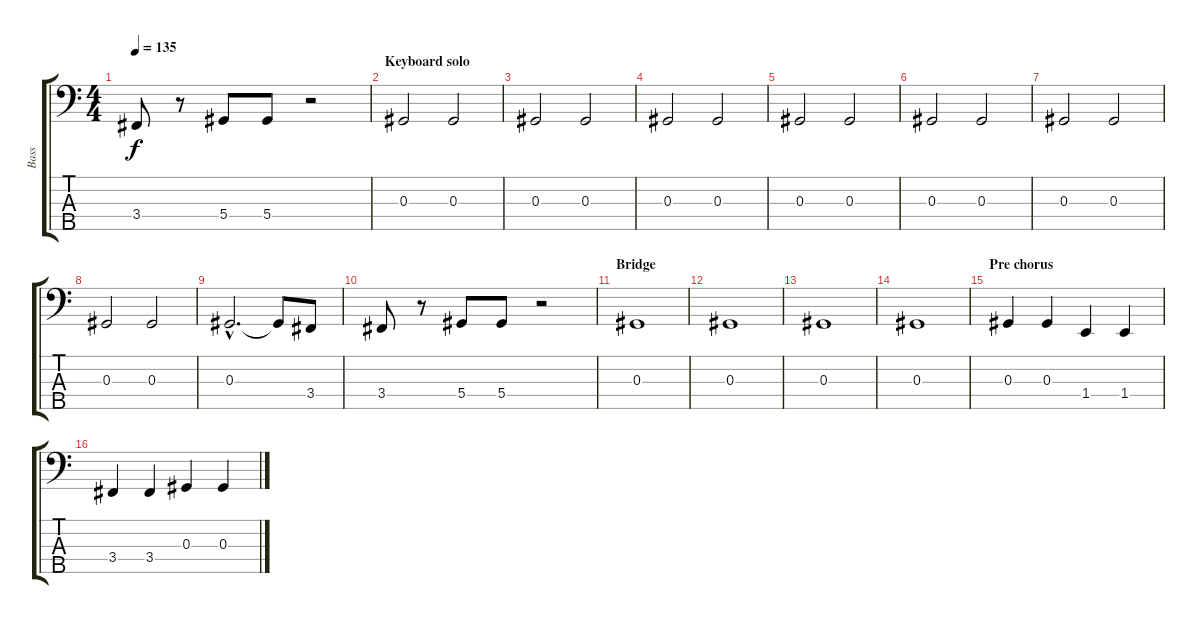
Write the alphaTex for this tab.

\track ("Bass" "Bass") {instrument electricbassfinger}
\staff {score tabs}
\tuning (Gb2 Db2 Ab1 Eb1 Bb0) {hide}
\ts (4 4)
\tempo 135
\clef f4
\ks c
3.4.8{dy f} r.8 5.4.8 5.4.8 r.2 |
\section ("" "Keyboard solo")
0.3.2 0.3.2 |
0.3.2 0.3.2 |
0.3.2 0.3.2 |
0.3.2 0.3.2 |
0.3.2 0.3.2 |
0.3.2 0.3.2 |
0.3.2 0.3.2 |
0.3{hac}.2{d} 0.3{t}.8 3.4.8 |
3.4.8 r.8 5.4.8 5.4.8 r.2 |
\section ("" "Bridge")
0.3.1 |
0.3.1 |
0.3.1 |
0.3.1 |
\section ("" "Pre chorus")
0.3.4 0.3.4 1.4.4 1.4.4 |
3.4.4 3.4.4 0.3.4 0.3.4
